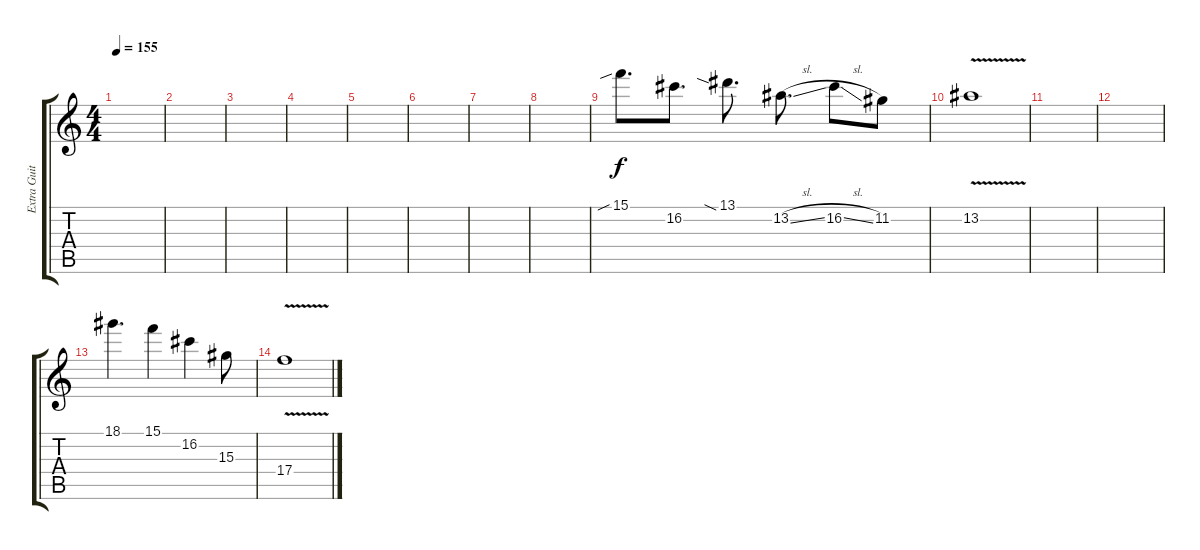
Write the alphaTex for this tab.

\track ("Extra Guitar" "Extra Guit") {instrument distortionguitar}
\staff {score tabs}
\tuning (D4 A3 F3 C3 G2 D2) {hide}
\ts (4 4)
\tempo 155
\clef g2
\ks c
|
|
|
|
|
|
|
|
15.1{sib}.8{d} 16.2.8{d} 13.1{sia}.8{d} 13.2{sl}.8{d} 16.2{sl}.8 11.2.8 |
13.2{v}.1 |
|
|
18.1.4{d} 15.1.4 16.2.4 15.3.8 |
17.4{v}.1
